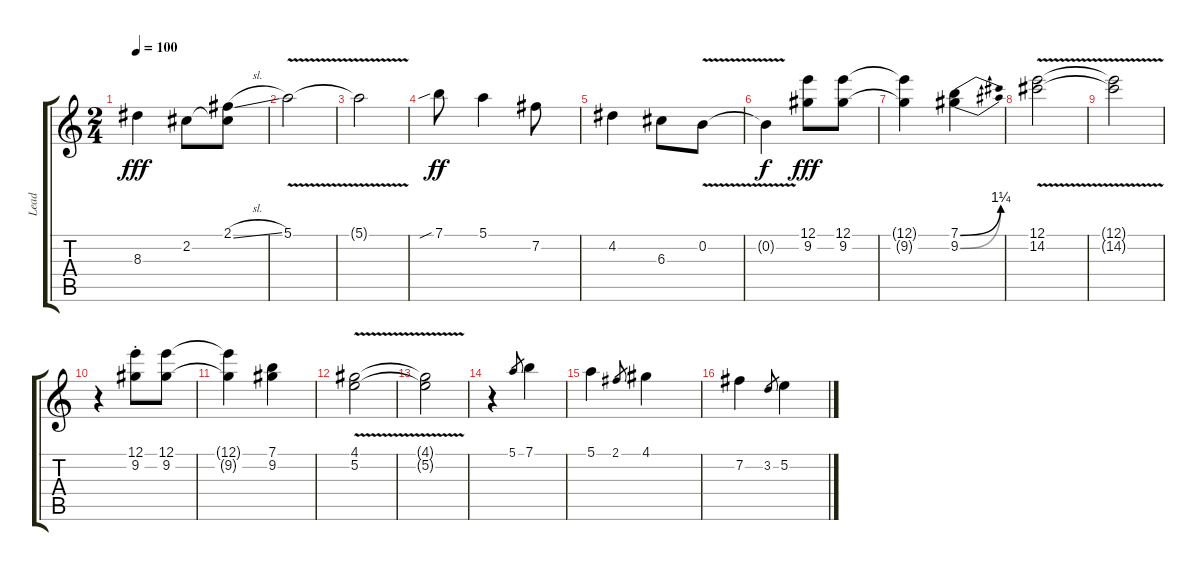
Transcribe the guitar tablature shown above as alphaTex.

\track ("Lead" "Lead") {instrument acousticguitarnylon}
\staff {score tabs}
\tuning (E4 B3 G3 D3 A2 E2) {hide}
\ts (2 4)
\tempo 100
\clef g2
\ks c
8.3.4{dy fff} 2.2.8 (2.1{sl} 2.2{t}).8 |
5.1{v}.2 |
5.1{t}.2 |
7.1{sib}.8{dy ff} 5.1.4 7.2.8 |
4.2.4 6.3.8 0.2{v}.8 |
0.2{t}.4{dy f} (12.1 9.2).8{dy fff} (12.1 9.2).8 |
(12.1{t} 9.2{t}).4 (7.1{be (bend 0 0 60 5)} 9.2{be (bend 0 0 60 5)}).4 |
(12.1{v} 14.2{v}).2 |
(12.1{t} 14.2{t}).2 |
r.4 (12.1{st} 9.2{st}).8 (12.1 9.2).8 |
(12.1{t} 9.2{t}).4 (7.1 9.2).4 |
(4.1{v} 5.2{v}).2 |
(4.1{t} 5.2{t}).2 |
r.4 5.1.8{gr} 7.1.4 |
5.1.4 2.1.8{gr} 4.1.4 |
7.2.4 3.2.8{gr} 5.2.4
